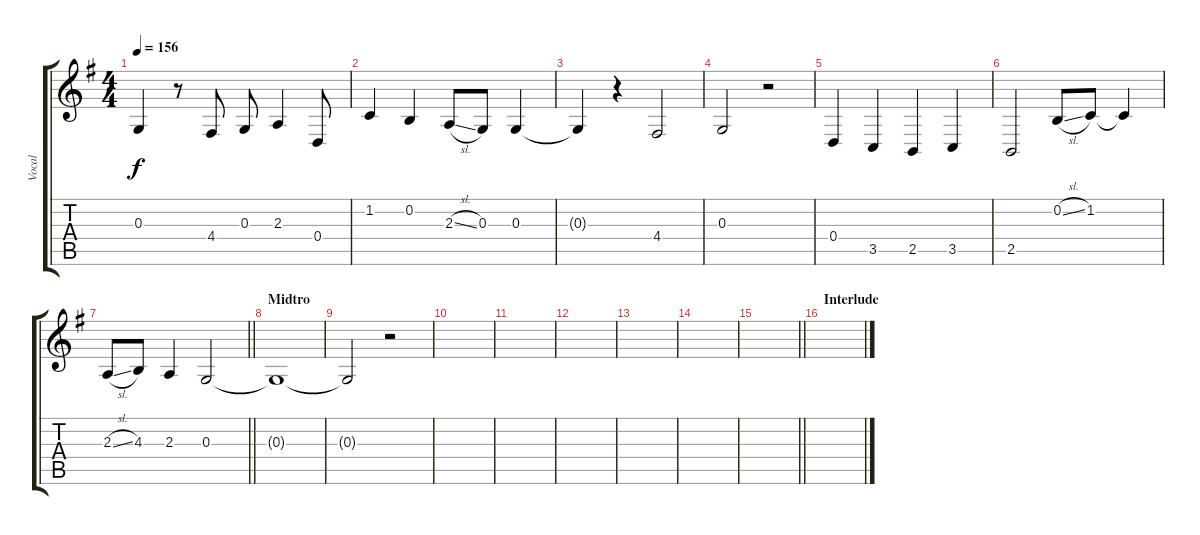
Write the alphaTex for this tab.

\track ("Vocal" "Vocal") {mute instrument tenorsax}
\staff {score tabs}
\tuning (E4 B3 G3 D3 A2 E2) {hide}
\ts (4 4)
\tempo 156
\clef g2
\ks g
0.3{t}.4{dy f} r.8 4.4.8 0.3.8 2.3.4 0.4.8 |
1.2.4 0.2.4 2.3{sl}.8 0.3.8 0.3.4 |
0.3{t}.4 r.4 4.4.2 |
0.3.2 r.2 |
0.4.4 3.5.4 2.5.4 3.5.4 |
2.5.2 0.2{sl}.8 1.2.8 1.2{t}.4 |
\barLineRight lightlight
2.3{sl}.8 4.3.8 2.3.4 0.3.2 |
\section ("" "Midtro")
0.3{t}.1 |
0.3{t}.2 r.2 |
|
|
|
|
|
\barLineRight lightlight
|
\section ("" "Interlude")
